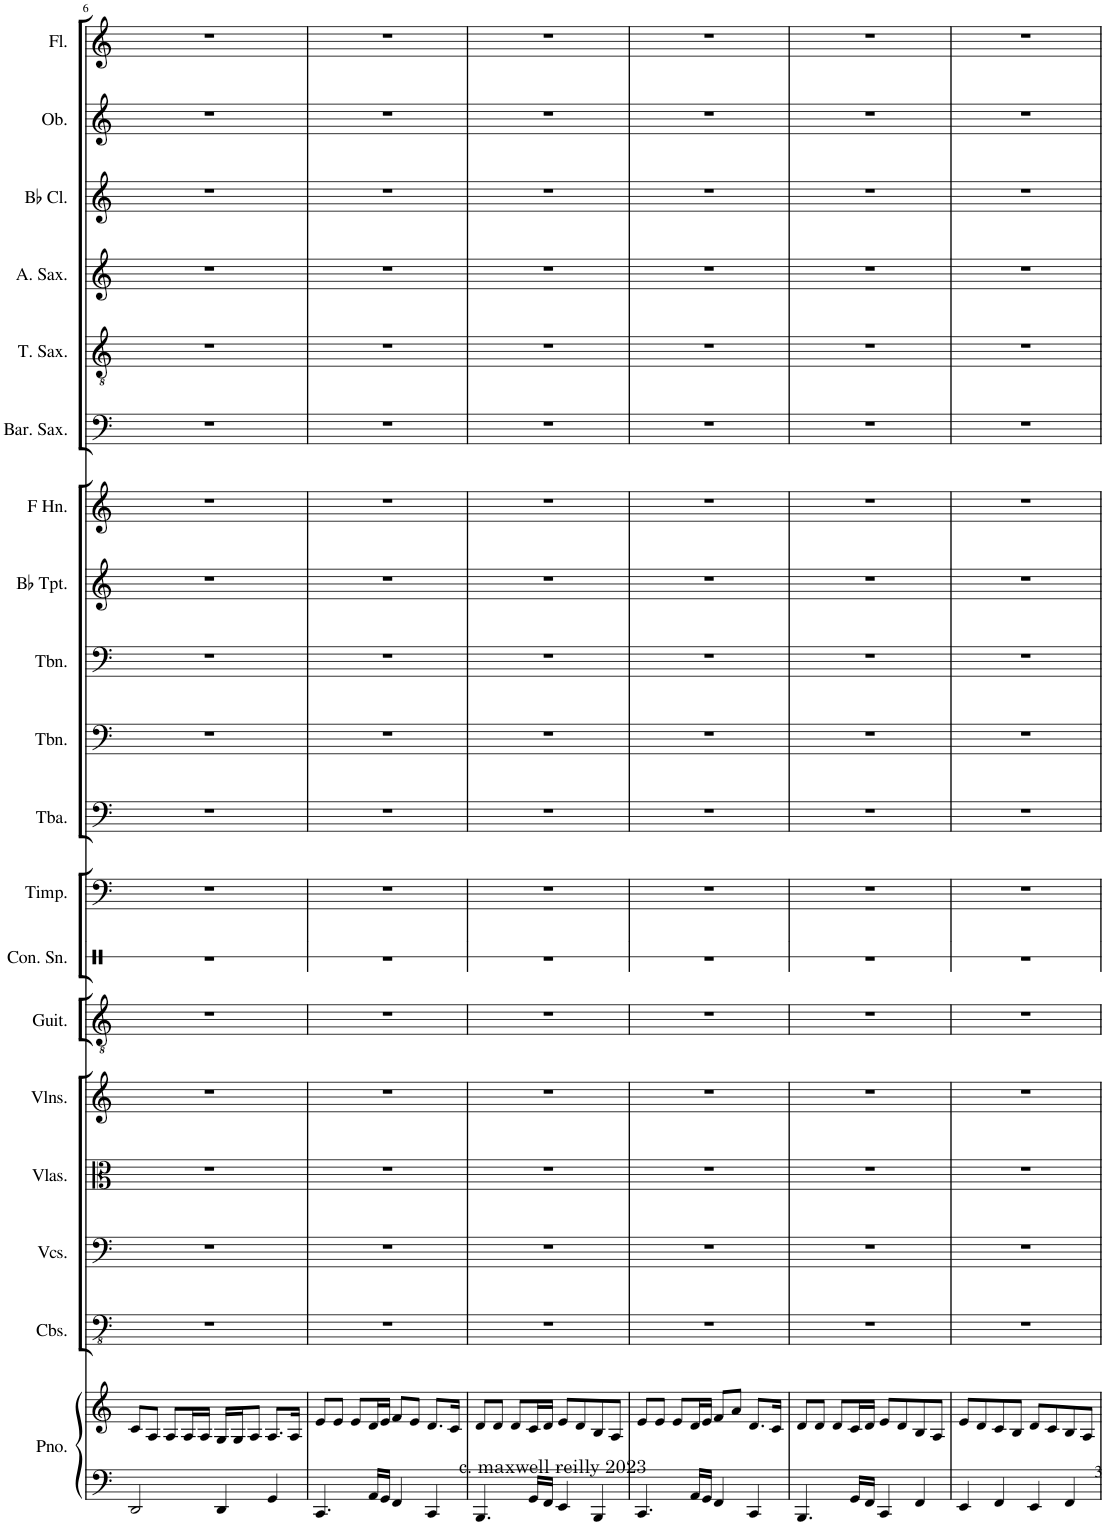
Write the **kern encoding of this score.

**kern	**kern	**kern	**kern	**kern	**kern	**kern	**kern	**kern	**kern	**kern	**kern	**kern	**kern	**kern	**kern	**kern	**kern	**kern	**kern
*part19	*part19	*part18	*part17	*part16	*part15	*part14	*part13	*part12	*part11	*part10	*part9	*part8	*part7	*part6	*part5	*part4	*part3	*part2	*part1
*staff20	*staff19	*staff18	*staff17	*staff16	*staff15	*staff14	*staff13	*staff12	*staff11	*staff10	*staff9	*staff8	*staff7	*staff6	*staff5	*staff4	*staff3	*staff2	*staff1
*I"Piano	*	*I"Contrabasses	*I"Violoncellos	*I"Violas	*I"Violins	*I"Acoustic Guitar	*I"Concert Snare Drum	*I"Timpani	*I"Tuba	*I"Trombone	*I"Trombone	*I"Bb Trumpet	*I"Horn in F	*I"Baritone Saxophone	*I"Tenor Saxophone	*I"Alto Saxophone	*I"Bb Clarinet	*I"Oboe	*I"Flute
*I'Pno.	*	*I'Cbs.	*I'Vcs.	*I'Vlas.	*I'Vlns.	*I'Guit.	*I'Con. Sn.	*I'Timp.	*I'Tba.	*I'Tbn.	*I'Tbn.	*I'Bb Tpt.	*	*I'Bar. Sax.	*I'T. Sax.	*I'A. Sax.	*I'Bb Cl.	*I'Ob.	*I'Fl.
!!LO:PB:g=z
*clefF4	*clefG2	*clefFv4	*clefF4	*clefC3	*clefG2	*clefGv2	*clefX	*clefF4	*clefF4	*clefF4	*clefF4	*clefG2	*clefG2	*clefF4	*clefGv2	*clefG2	*clefG2	*clefG2	*clefG2
*	*	*	*	*	*	*	*	*	*	*	*	*Trd1c2	*Trd4c7	*Trd12c21	*Trd8c14	*Trd5c9	*Trd1c2	*	*
*k[]	*k[]	*k[]	*k[]	*k[]	*k[]	*k[]	*k[]	*k[]	*k[]	*k[]	*k[]	*k[]	*k[]	*k[]	*k[]	*k[]	*k[]	*k[]	*k[]
*M4/4	*M4/4	*M4/4	*M4/4	*M4/4	*M4/4	*M4/4	*M4/4	*M4/4	*M4/4	*M4/4	*M4/4	*M4/4	*M4/4	*M4/4	*M4/4	*M4/4	*M4/4	*M4/4	*M4/4
=6	=6	=6	=6	=6	=6	=6	=6	=6	=6	=6	=6	=6	=6	=6	=6	=6	=6	=6	=6
2DD/	8c/L	1r	1r	1r	1r	1r	1r	1r	1r	1r	1r	1r	1r	1r	1r	1r	1r	1r	1r
.	8A/J	.	.	.	.	.	.	.	.	.	.	.	.	.	.	.	.	.	.
.	8A/L	.	.	.	.	.	.	.	.	.	.	.	.	.	.	.	.	.	.
.	16A/L	.	.	.	.	.	.	.	.	.	.	.	.	.	.	.	.	.	.
.	16A/JJ	.	.	.	.	.	.	.	.	.	.	.	.	.	.	.	.	.	.
4DD/	16G/LL	.	.	.	.	.	.	.	.	.	.	.	.	.	.	.	.	.	.
.	16G/J	.	.	.	.	.	.	.	.	.	.	.	.	.	.	.	.	.	.
.	8A/J	.	.	.	.	.	.	.	.	.	.	.	.	.	.	.	.	.	.
4GG/	8.A/L	.	.	.	.	.	.	.	.	.	.	.	.	.	.	.	.	.	.
.	16A/Jk	.	.	.	.	.	.	.	.	.	.	.	.	.	.	.	.	.	.
=7	=7	=7	=7	=7	=7	=7	=7	=7	=7	=7	=7	=7	=7	=7	=7	=7	=7	=7	=7
4.CC/	8e/L	1r	1r	1r	1r	1r	1r	1r	1r	1r	1r	1r	1r	1r	1r	1r	1r	1r	1r
.	8e/J	.	.	.	.	.	.	.	.	.	.	.	.	.	.	.	.	.	.
.	8e/L	.	.	.	.	.	.	.	.	.	.	.	.	.	.	.	.	.	.
16AA/LL	16d/L	.	.	.	.	.	.	.	.	.	.	.	.	.	.	.	.	.	.
16GG/JJ	16e/JJ	.	.	.	.	.	.	.	.	.	.	.	.	.	.	.	.	.	.
4FF/	8f/L	.	.	.	.	.	.	.	.	.	.	.	.	.	.	.	.	.	.
.	8e/J	.	.	.	.	.	.	.	.	.	.	.	.	.	.	.	.	.	.
4CC/	8.d/L	.	.	.	.	.	.	.	.	.	.	.	.	.	.	.	.	.	.
.	16c/Jk	.	.	.	.	.	.	.	.	.	.	.	.	.	.	.	.	.	.
=8	=8	=8	=8	=8	=8	=8	=8	=8	=8	=8	=8	=8	=8	=8	=8	=8	=8	=8	=8
4.BBB/	8d/L	1r	1r	1r	1r	1r	1r	1r	1r	1r	1r	1r	1r	1r	1r	1r	1r	1r	1r
.	8d/J	.	.	.	.	.	.	.	.	.	.	.	.	.	.	.	.	.	.
.	8d/L	.	.	.	.	.	.	.	.	.	.	.	.	.	.	.	.	.	.
16GG/LL	16c/L	.	.	.	.	.	.	.	.	.	.	.	.	.	.	.	.	.	.
16FF/JJ	16d/JJ	.	.	.	.	.	.	.	.	.	.	.	.	.	.	.	.	.	.
4EE/	8e/L	.	.	.	.	.	.	.	.	.	.	.	.	.	.	.	.	.	.
.	8d/	.	.	.	.	.	.	.	.	.	.	.	.	.	.	.	.	.	.
4BBB/	8B/	.	.	.	.	.	.	.	.	.	.	.	.	.	.	.	.	.	.
.	8A/J	.	.	.	.	.	.	.	.	.	.	.	.	.	.	.	.	.	.
=9	=9	=9	=9	=9	=9	=9	=9	=9	=9	=9	=9	=9	=9	=9	=9	=9	=9	=9	=9
4.CC/	8e/L	1r	1r	1r	1r	1r	1r	1r	1r	1r	1r	1r	1r	1r	1r	1r	1r	1r	1r
.	8e/J	.	.	.	.	.	.	.	.	.	.	.	.	.	.	.	.	.	.
.	8e/L	.	.	.	.	.	.	.	.	.	.	.	.	.	.	.	.	.	.
16AA/LL	16d/L	.	.	.	.	.	.	.	.	.	.	.	.	.	.	.	.	.	.
16GG/JJ	16e/JJ	.	.	.	.	.	.	.	.	.	.	.	.	.	.	.	.	.	.
4FF/	8f/L	.	.	.	.	.	.	.	.	.	.	.	.	.	.	.	.	.	.
.	8a/J	.	.	.	.	.	.	.	.	.	.	.	.	.	.	.	.	.	.
4CC/	8.d/L	.	.	.	.	.	.	.	.	.	.	.	.	.	.	.	.	.	.
.	16c/Jk	.	.	.	.	.	.	.	.	.	.	.	.	.	.	.	.	.	.
=10	=10	=10	=10	=10	=10	=10	=10	=10	=10	=10	=10	=10	=10	=10	=10	=10	=10	=10	=10
4.BBB/	8d/L	1r	1r	1r	1r	1r	1r	1r	1r	1r	1r	1r	1r	1r	1r	1r	1r	1r	1r
.	8d/J	.	.	.	.	.	.	.	.	.	.	.	.	.	.	.	.	.	.
.	8d/L	.	.	.	.	.	.	.	.	.	.	.	.	.	.	.	.	.	.
16GG/LL	16c/L	.	.	.	.	.	.	.	.	.	.	.	.	.	.	.	.	.	.
16FF/JJ	16d/JJ	.	.	.	.	.	.	.	.	.	.	.	.	.	.	.	.	.	.
4CC/	8e/L	.	.	.	.	.	.	.	.	.	.	.	.	.	.	.	.	.	.
.	8d/	.	.	.	.	.	.	.	.	.	.	.	.	.	.	.	.	.	.
4FF/	8B/	.	.	.	.	.	.	.	.	.	.	.	.	.	.	.	.	.	.
.	8A/J	.	.	.	.	.	.	.	.	.	.	.	.	.	.	.	.	.	.
=11	=11	=11	=11	=11	=11	=11	=11	=11	=11	=11	=11	=11	=11	=11	=11	=11	=11	=11	=11
4EE/	8e/L	1r	1r	1r	1r	1r	1r	1r	1r	1r	1r	1r	1r	1r	1r	1r	1r	1r	1r
.	8d/	.	.	.	.	.	.	.	.	.	.	.	.	.	.	.	.	.	.
4FF/	8c/	.	.	.	.	.	.	.	.	.	.	.	.	.	.	.	.	.	.
.	8B/J	.	.	.	.	.	.	.	.	.	.	.	.	.	.	.	.	.	.
4EE/	8d/L	.	.	.	.	.	.	.	.	.	.	.	.	.	.	.	.	.	.
.	8c/	.	.	.	.	.	.	.	.	.	.	.	.	.	.	.	.	.	.
4FF/	8B/	.	.	.	.	.	.	.	.	.	.	.	.	.	.	.	.	.	.
.	8A/J	.	.	.	.	.	.	.	.	.	.	.	.	.	.	.	.	.	.
=	=	=	=	=	=	=	=	=	=	=	=	=	=	=	=	=	=	=	=
*-	*-	*-	*-	*-	*-	*-	*-	*-	*-	*-	*-	*-	*-	*-	*-	*-	*-	*-	*-
